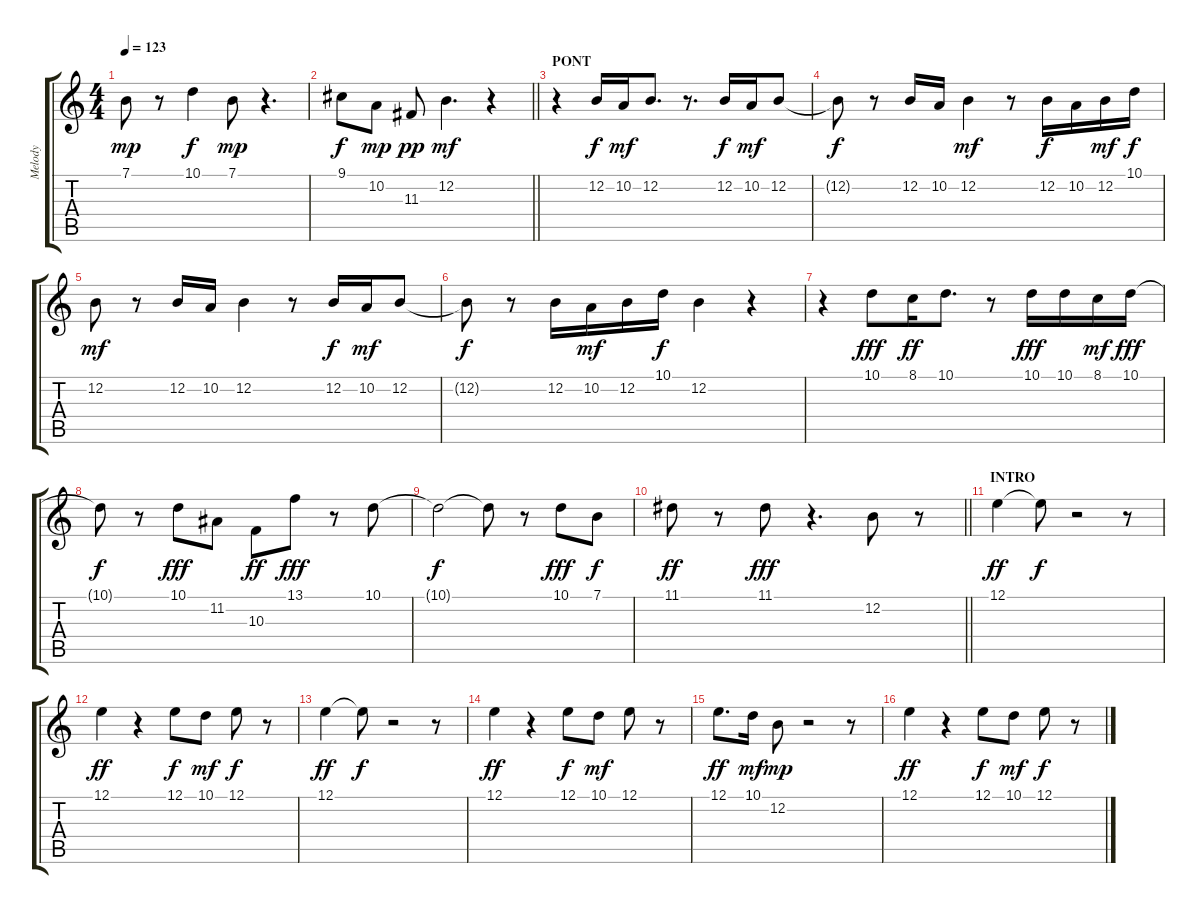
\track ("Melody" "Melody") {instrument lead3calliope}
\staff {score tabs}
\tuning (E4 B3 G3 D3 A2 E2) {hide}
\ts (4 4)
\tempo 123
\clef g2
\ks c
7.1.8{dy mp} r.8 10.1.4{dy f} 7.1.8{dy mp} r.4{d} |
\barLineRight lightlight
9.1.8{dy f} 10.2.8{dy mp} 11.3.8{dy pp} 12.2.4{d dy mf} r.4 |
\section ("" "PONT")
r.4 12.2.16{dy f} 10.2.16{dy mf} 12.2.8{d} r.8{d} 12.2.16{dy f} 10.2.16{dy mf} 12.2.8 |
12.2{t}.8{dy f} r.8 12.2.16 10.2.16 12.2.4{dy mf} r.8 12.2.16{dy f} 10.2.16 12.2.16{dy mf} 10.1.16{dy f} |
12.2.8{dy mf} r.8 12.2.16 10.2.16 12.2.4 r.8 12.2.16{dy f} 10.2.16{dy mf} 12.2.8 |
12.2{t}.8{dy f} r.8 12.2.16 10.2.16{dy mf} 12.2.16 10.1.16{dy f} 12.2.4 r.4 |
r.4 10.1.8{dy fff} 8.1.16{dy ff} 10.1.8{d} r.8 10.1.16{dy fff} 10.1.16 8.1.16{dy mf} 10.1.16{dy fff} |
10.1{t}.8{dy f} r.8 10.1.8{dy fff} 11.2.8 10.3.8{dy ff} 13.1.8{dy fff} r.8 10.1.8 |
10.1{t}.2{dy f} 10.1{t}.8 r.8 10.1.8{dy fff} 7.1.8{dy f} |
\barLineRight lightlight
11.1.8{dy ff} r.8 11.1.8{dy fff} r.4{d} 12.2.8 r.8 |
\section ("" "INTRO")
12.1.4{dy ff} 12.1{t}.8{dy f} r.2 r.8 |
12.1.4{dy ff} r.4 12.1.8{dy f} 10.1.8{dy mf} 12.1.8{dy f} r.8 |
12.1.4{dy ff} 12.1{t}.8{dy f} r.2 r.8 |
12.1.4{dy ff} r.4 12.1.8{dy f} 10.1.8{dy mf} 12.1.8 r.8 |
12.1.8{d dy ff} 10.1.16{dy mf} 12.2.8{dy mp} r.2 r.8 |
12.1.4{dy ff} r.4 12.1.8{dy f} 10.1.8{dy mf} 12.1.8{dy f} r.8
